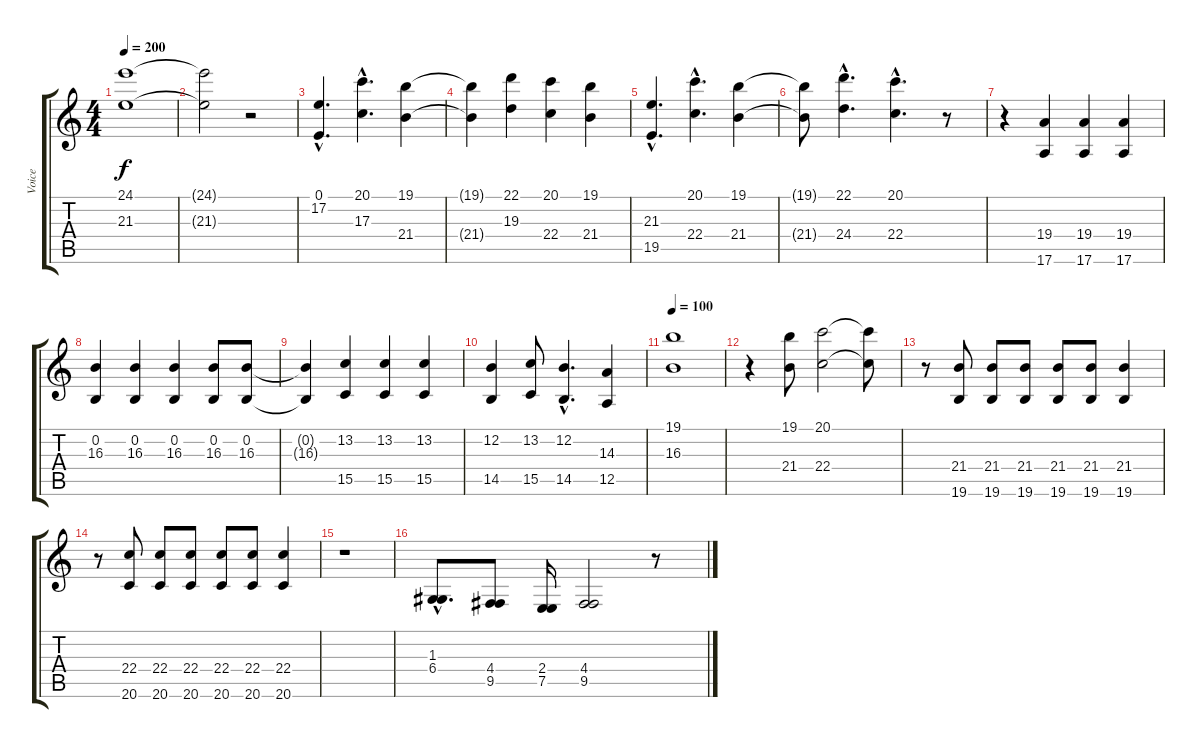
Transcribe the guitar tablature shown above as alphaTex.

\track ("Voice" "Voice") {instrument churchorgan}
\staff {score tabs}
\tuning (E4 B3 G3 D3 A2 E2) {hide}
\ts (4 4)
\tempo 200
\clef g2
\ks c
(24.1 21.3).1{dy f} |
(24.1{t} 21.3{t}).2 r.2 |
(0.1{hac} 17.2{hac}).4{d} (20.1{hac} 17.3{hac}).4{d} (19.1 21.4).4 |
(19.1{t} 21.4{t}).4 (22.1 19.3).4 (20.1 22.4).4 (19.1 21.4).4 |
(21.3{hac} 19.5{hac}).4{d} (20.1{hac} 22.4{hac}).4{d} (19.1 21.4).4 |
(19.1{t} 21.4{t}).8 (22.1{hac} 24.4{hac}).4{d} (20.1{hac} 22.4{hac}).4{d} r.8 |
r.4 (19.4 17.6).4 (19.4 17.6).4 (19.4 17.6).4 |
(0.2 16.3).4 (0.2 16.3).4 (0.2 16.3).4 (0.2 16.3).8 (0.2 16.3).8 |
(0.2{t} 16.3{t}).4 (13.2 15.5).4 (13.2 15.5).4 (13.2 15.5).4 |
(12.2 14.5).4 (13.2 15.5).8 (12.2{hac} 14.5{hac}).4{d} (14.3 12.5).4 |
\tempo 100
(19.1 16.3).1 |
r.4 (19.1 21.4).8 (20.1 22.4).2 (20.1{t} 22.4{t}).8 |
r.8 (21.4 19.6).8{volume 15} (21.4 19.6).8 (21.4 19.6).8 (21.4 19.6).8 (21.4 19.6).8 (21.4 19.6).4 |
r.8 (22.4 20.6).8 (22.4 20.6).8 (22.4 20.6).8 (22.4 20.6).8 (22.4 20.6).8 (22.4 20.6).4 |
r.1 |
(1.3{hac} 6.4{hac}).8{d volume 11} (4.4 9.5).8 (2.4 7.5).16 (4.4 9.5).2 r.8
